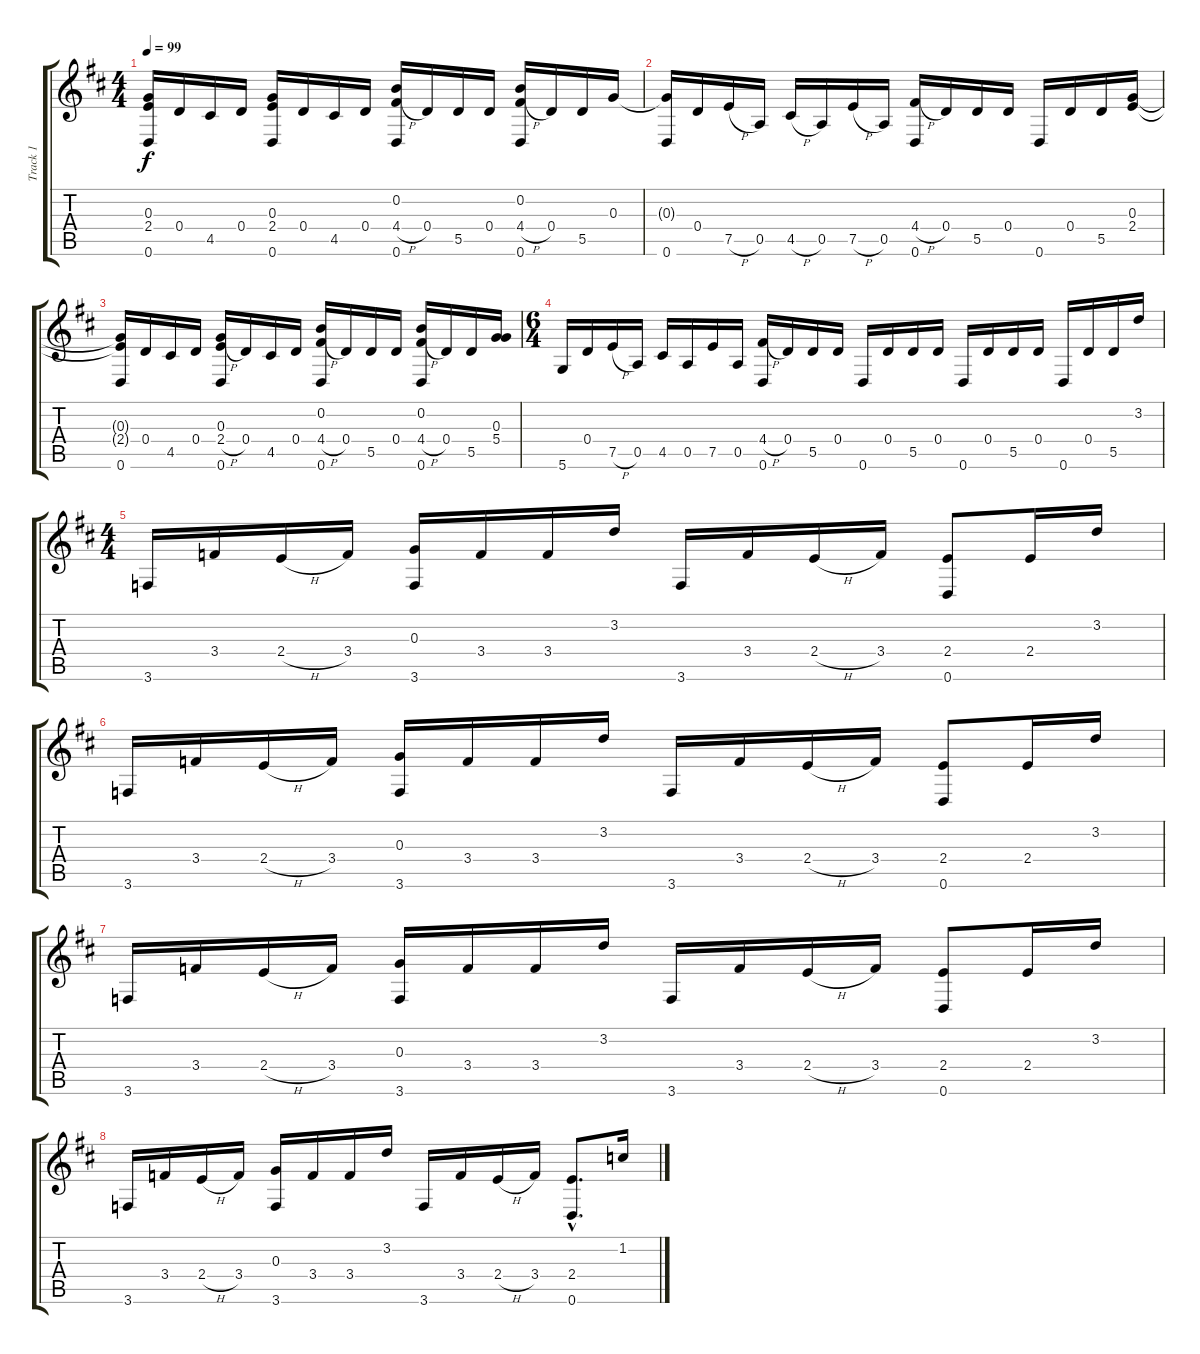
\track ("Track 1" "Track 1") {instrument acousticguitarsteel}
\staff {score tabs}
\tuning (E4 B3 G3 D3 A2 D2) {hide}
\ts (4 4)
\tempo 99
\clef g2
\ks d
(0.3{t} 2.4{t} 0.6).16{dy f} 0.4.16 4.5.16 0.4.16 (0.3 2.4 0.6).16 0.4.16 4.5.16 0.4.16 (0.2 4.4{h} 0.6).16 0.4.16 5.5.16 0.4.16 (0.2 4.4{h} 0.6).16 0.4.16 5.5.16 0.3.16 |
(0.3{t} 0.6).16 0.4.16 7.5{h}.16 0.5.16 4.5{h}.16 0.5.16 7.5{h}.16 0.5.16 (4.4{h} 0.6).16 0.4.16 5.5.16 0.4.16 0.6.16 0.4.16 5.5.16 (0.3 2.4).16 |
(0.3{t} 2.4{t} 0.6).16 0.4.16 4.5.16 0.4.16 (0.3 2.4{h} 0.6).16 0.4.16 4.5.16 0.4.16 (0.2 4.4{h} 0.6).16 0.4.16 5.5.16 0.4.16 (0.2 4.4{h} 0.6).16 0.4.16 5.5.16 (0.3 5.4).16 |
\ts (6 4)
5.6.16 0.4.16 7.5{h}.16 0.5.16 4.5.16 0.5.16 7.5.16 0.5.16 (4.4{h} 0.6).16 0.4.16 5.5.16 0.4.16 0.6.16 0.4.16 5.5.16 0.4.16 0.6.16 0.4.16 5.5.16 0.4.16 0.6.16 0.4.16 5.5.16 3.2.16 |
\ts (4 4)
3.6.16 3.4.16 2.4{h}.16 3.4.16 (0.3 3.6).16 3.4.16 3.4.16 3.2.16 3.6.16 3.4.16 2.4{h}.16 3.4.16 (2.4 0.6).8 2.4.16 3.2.16 |
3.6.16 3.4.16 2.4{h}.16 3.4.16 (0.3 3.6).16 3.4.16 3.4.16 3.2.16 3.6.16 3.4.16 2.4{h}.16 3.4.16 (2.4 0.6).8 2.4.16 3.2.16 |
3.6.16 3.4.16 2.4{h}.16 3.4.16 (0.3 3.6).16 3.4.16 3.4.16 3.2.16 3.6.16 3.4.16 2.4{h}.16 3.4.16 (2.4 0.6).8 2.4.16 3.2.16 |
3.6.16 3.4.16 2.4{h}.16 3.4.16 (0.3 3.6).16 3.4.16 3.4.16 3.2.16 3.6.16 3.4.16 2.4{h}.16 3.4.16 (2.4{hac} 0.6{hac}).8{d} 1.2.16
